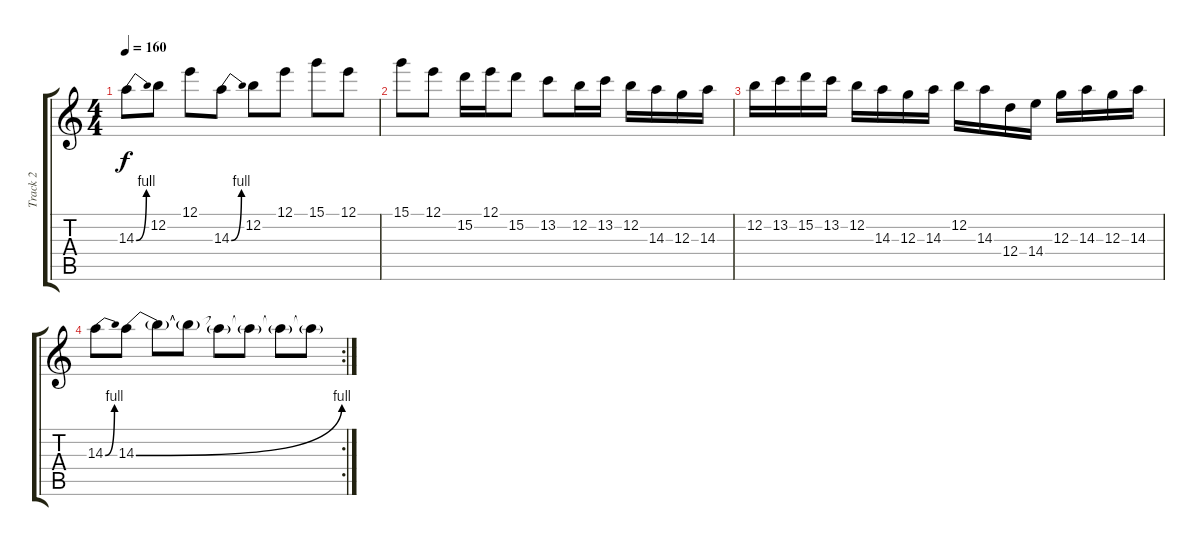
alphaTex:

\track ("Track 2" "Track 2") {instrument overdrivenguitar}
\staff {score tabs}
\tuning (E4 B3 G3 D3 A2 E2) {hide}
\ts (4 4)
\tempo 160
\clef g2
\ks c
14.3{be (bend 0 0 60 4)}.8{dy f} 12.2.8 12.1.8 14.3{be (bend 0 0 60 4)}.8 12.2.8 12.1.8 15.1.8 12.1.8 |
15.1.8 12.1.8 15.2.16 12.1.16 15.2.8 13.2.8 12.2.16 13.2.16 12.2.16 14.3.16 12.3.16 14.3.16 |
12.2.16 13.2.16 15.2.16 13.2.16 12.2.16 14.3.16 12.3.16 14.3.16 12.2.16 14.3.16 12.4.16 14.4.16 12.3.16 14.3.16 12.3.16 14.3.16 |
\rc 2
14.3{be (bend 0 0 60 4)}.8 14.3{be (bend 0 0 60 4)}.8 14.3{t}.8 14.3{t}.8 14.3{t}.8 14.3{t}.8 14.3{t}.8 14.3{t}.8
